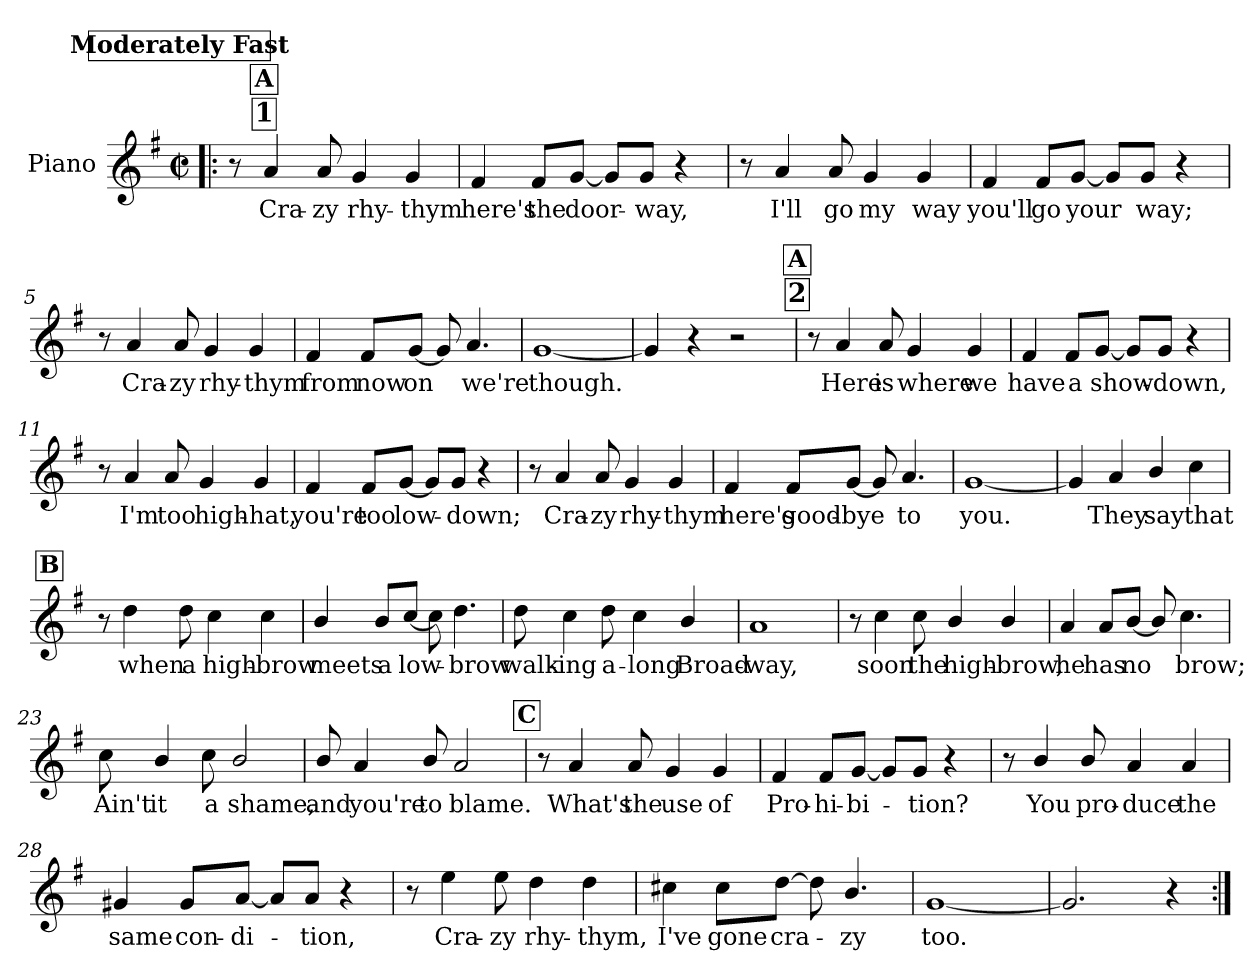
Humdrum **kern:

**kern	**text
*part1	*part1
*staff1	*staff1
*I"Piano	*
*I'Pno.	*
*clefG2	*
*k[f#]	*
*G:	*
*M2/2	*
*met(c|)	*
*MM260	*
!!LO:REH:place=s1:a:t=1:qo=0.5
!!LO:REH:place=s1:a:fs=12:t=A:qo=0.5
!!LO:REH:place=s1:a:fs=9:t=Moderately Fast
=1!|:	=1!|:
8r	.
!	!LO:LY:b
4a/	Cra-
!	!LO:LY:b
8a/	-zy
!	!LO:LY:b
4g/	rhy-
!	!LO:LY:b
4g/	-thym
=2	=2
!	!LO:LY:b
4f#/	here's
!	!LO:LY:b
8f#/L	the
!	!LO:LY:b
[8g/J	door-
8g/L]	.
!	!LO:LY:b
8g/J	-way,
4r	.
=3	=3
8r	.
!	!LO:LY:b
4a/	I'll
!	!LO:LY:b
8a/	go
!	!LO:LY:b
4g/	my
!	!LO:LY:b
4g/	way
=4	=4
!	!LO:LY:b
4f#/	you'll
!	!LO:LY:b
8f#/L	go
!	!LO:LY:b
[8g/J	your
8g/L]	.
!	!LO:LY:b
8g/J	way;
4r	.
!!LO:LB:g=z
=5	=5
8r	.
!	!LO:LY:b
4a/	Cra-
!	!LO:LY:b
8a/	-zy
!	!LO:LY:b
4g/	rhy-
!	!LO:LY:b
4g/	-thym
=6	=6
!	!LO:LY:b
4f#/	from
!	!LO:LY:b
8f#/L	now
!	!LO:LY:b
[8g/J	on
8g/]	.
!	!LO:LY:b
4.a/	we're
=7	=7
!	!LO:LY:b
[1g	though.
=8	=8
4g/]	.
4r	.
2r	.
!!LO:LB:g=z
!!LO:REH:place=s1:a:t=2
!!LO:REH:place=s1:a:fs=12:t=A
=9	=9
8r	.
!	!LO:LY:b
4a/	Here
!	!LO:LY:b
8a/	is
!	!LO:LY:b
4g/	where
!	!LO:LY:b
4g/	we
=10	=10
!	!LO:LY:b
4f#/	have
!	!LO:LY:b
8f#/L	a
!	!LO:LY:b
[8g/J	-show-
8g/L]	.
!	!LO:LY:b
8g/J	-down,
4r	.
=11	=11
8r	.
!	!LO:LY:b
4a/	I'm
!	!LO:LY:b
8a/	too
!	!LO:LY:b
4g/	high-
!	!LO:LY:b
4g/	-hat,
=12	=12
!	!LO:LY:b
4f#/	you're
!	!LO:LY:b
8f#/L	too
!	!LO:LY:b
[8g/J	-low-
8g/L]	.
!	!LO:LY:b
8g/J	-down;
4r	.
!!LO:LB:g=z
=13	=13
8r	.
!	!LO:LY:b
4a/	Cra-
!	!LO:LY:b
8a/	-zy
!	!LO:LY:b
4g/	rhy-
!	!LO:LY:b
4g/	-thym
=14	=14
!	!LO:LY:b
4f#/	here's
!	!LO:LY:b
8f#/L	good-
!	!LO:LY:b
[8g/J	-bye
8g/]	.
!	!LO:LY:b
4.a/	to
=15	=15
!	!LO:LY:b
[1g	you.
=16	=16
4g/]	.
!	!LO:LY:b
4a/	They
!	!LO:LY:b
4b/	say
!	!LO:LY:b
4cc\	that
!!LO:LB:g=z
!!LO:REH:place=s1:a:fs=12:t=B
=17	=17
8r	.
!	!LO:LY:b
4dd\	when
!	!LO:LY:b
8dd\	a
!	!LO:LY:b
4cc\	high-
!	!LO:LY:b
4cc\	-brow
=18	=18
!	!LO:LY:b
4b/	meets
!	!LO:LY:b
8b/L	a
!	!LO:LY:b
[8cc/J	low-
8cc\]	.
!	!LO:LY:b
4.dd\	-brow
=19	=19
!	!LO:LY:b
8dd\	walk-
!	!LO:LY:b
4cc\	-ing
!	!LO:LY:b
8dd\	a-
!	!LO:LY:b
4cc\	-long
!	!LO:LY:b
4b/	Broad-
=20	=20
!	!LO:LY:b
1a	-way,
!!LO:LB:g=z
=21	=21
8r	.
!	!LO:LY:b
4cc\	soon
!	!LO:LY:b
8cc\	the
!	!LO:LY:b
4b/	high-
!	!LO:LY:b
4b/	-brow,
=22	=22
!	!LO:LY:b
4a/	he
!	!LO:LY:b
8a/L	has
!	!LO:LY:b
[8b/J	no
8b/]	.
!	!LO:LY:b
4.cc\	brow;
=23	=23
!	!LO:LY:b
8cc\	Ain't
!	!LO:LY:b
4b/	it
!	!LO:LY:b
8cc\	a
!	!LO:LY:b
2b/	shame,
=24	=24
!	!LO:LY:b
8b/	and
!	!LO:LY:b
4a/	you're
!	!LO:LY:b
8b/	to
!	!LO:LY:b
2a/	blame.
!!LO:LB:g=z
!!LO:REH:place=s1:a:fs=12:t=C
=25	=25
8r	.
!	!LO:LY:b
4a/	What's
!	!LO:LY:b
8a/	the
!	!LO:LY:b
4g/	use
!	!LO:LY:b
4g/	of
=26	=26
!	!LO:LY:b
4f#/	Pro-
!	!LO:LY:b
8f#/L	-hi-
!	!LO:LY:b
[8g/J	-bi-
8g/L]	.
!	!LO:LY:b
8g/J	-tion?
4r	.
=27	=27
8r	.
!	!LO:LY:b
4b/	You
!	!LO:LY:b
8b/	pro-
!	!LO:LY:b
4a/	-duce
!	!LO:LY:b
4a/	the
=28	=28
!	!LO:LY:b
4g#X/	same
!	!LO:LY:b
8g#/L	con-
!	!LO:LY:b
[8a/J	-di-
8a/L]	.
!	!LO:LY:b
8a/J	-tion,
4r	.
!!LO:LB:g=z
=29	=29
8r	.
!	!LO:LY:b
4ee\	Cra-
!	!LO:LY:b
8ee\	-zy
!	!LO:LY:b
4dd\	rhy-
!	!LO:LY:b
4dd\	-thym,
=30	=30
!	!LO:LY:b
4cc#X\	I've
!	!LO:LY:b
8cc#\L	gone
!	!LO:LY:b
[8dd\J	cra-
8dd\]	.
!	!LO:LY:b
4.b/	-zy
=31	=31
!	!LO:LY:b
[1g	too.
=32	=32
2.g/]	.
4r	.
=:|!	=:|!
*-	*-
